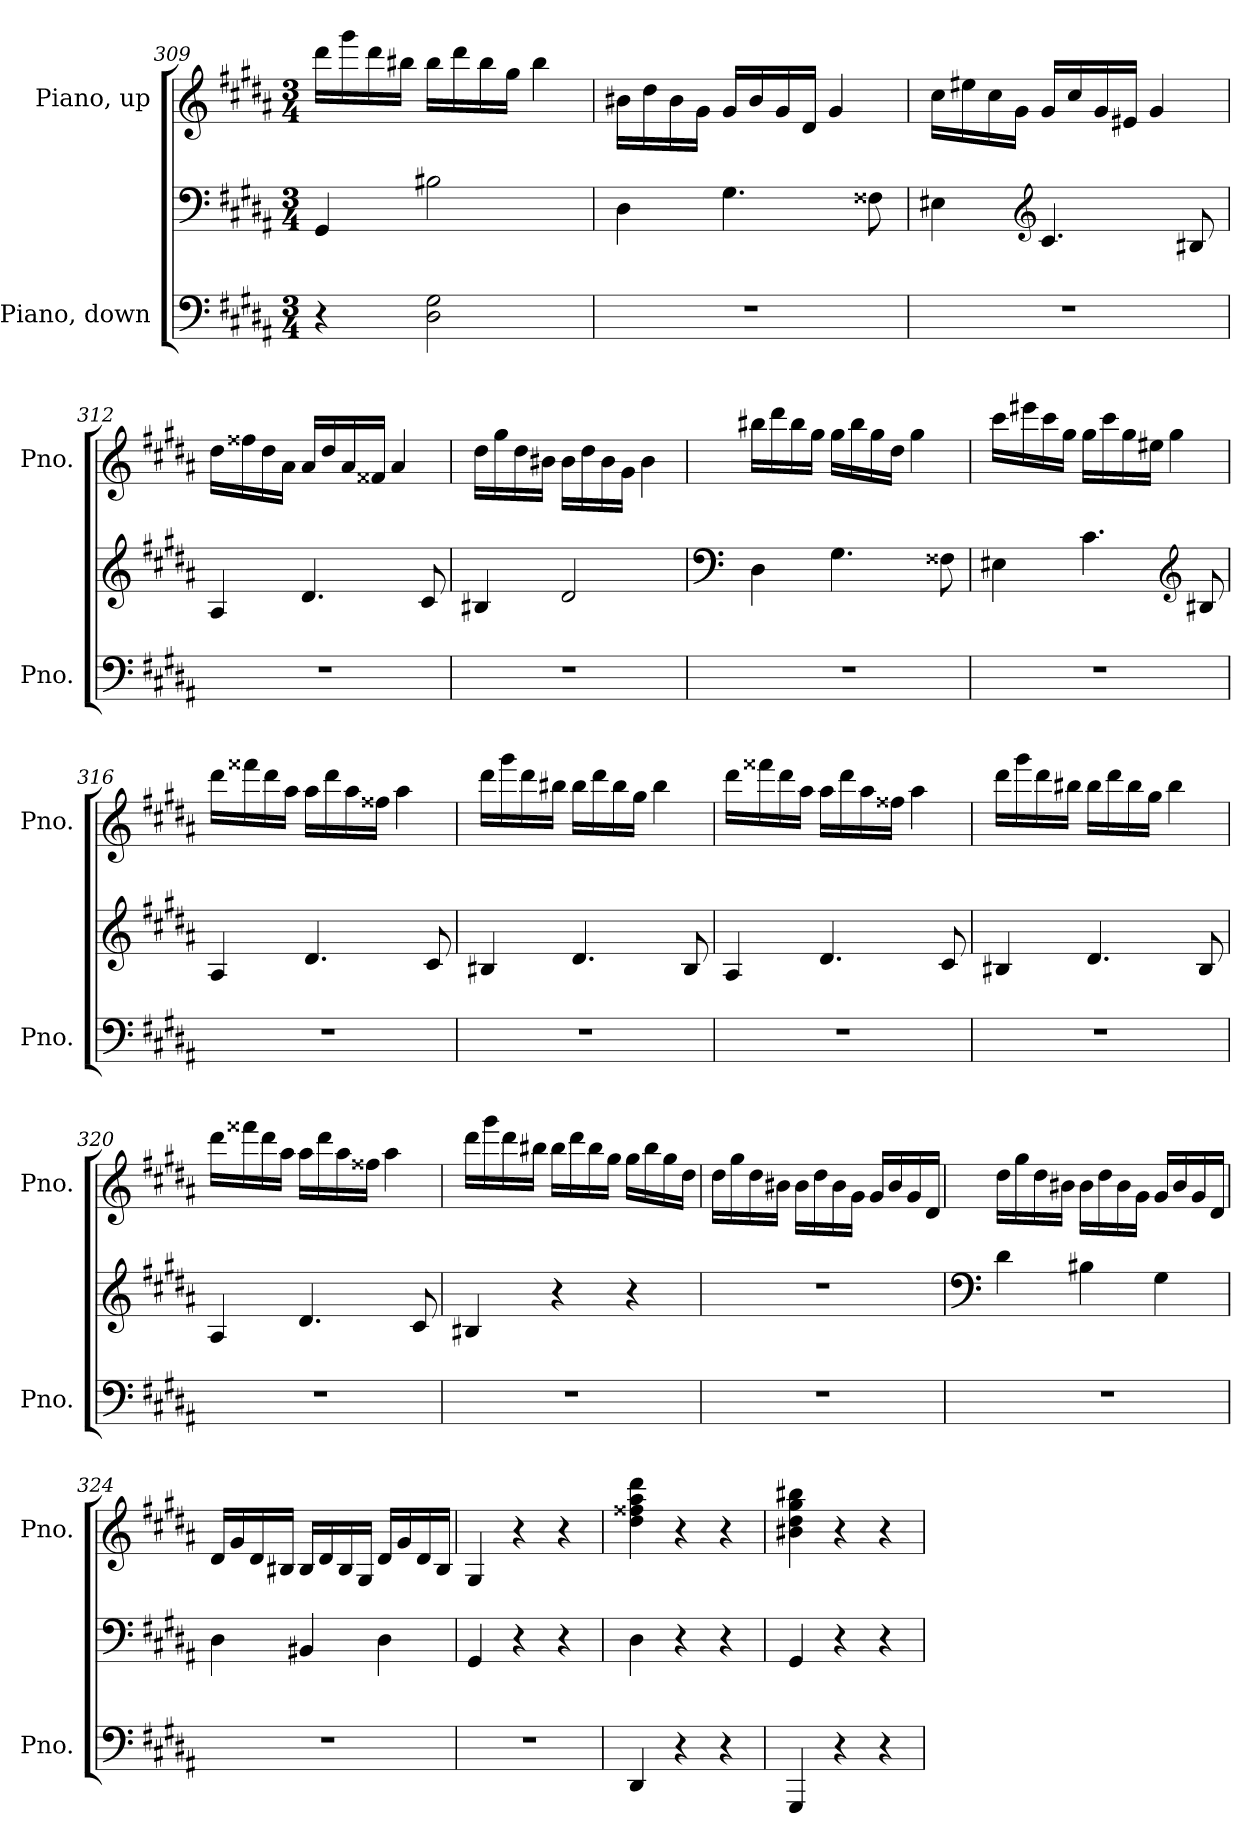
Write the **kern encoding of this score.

**kern	**kern	**kern
*part2	*part2	*part1
*staff3	*staff2	*staff1
*I"Piano, down	*	*I"Piano, up
*I'Pno.	*	*I'Pno.
*clefF4	*clefF4	*clefG2
*k[f#c#g#d#a#]	*k[f#c#g#d#a#]	*k[f#c#g#d#a#]
*M3/4	*M3/4	*M3/4
=309	=309	=309
4r	4GG#/	16ddd#\LL
.	.	16ggg#\
.	.	16ddd#\
.	.	16bb#X\JJ
2D#\ 2G#\	2B#X\	16bb#\LL
.	.	16ddd#\
.	.	16bb#\
.	.	16gg#\JJ
.	.	4bb#\
=310	=310	=310
2.r	4D#\	16b#X\LL
.	.	16dd#\
.	.	16b#\
.	.	16g#\JJ
.	4.G#\	16g#/LL
.	.	16b#/
.	.	16g#/
.	.	16d#/JJ
.	.	4g#/
.	8F##X\	.
!!LO:LB:g=z
=311	=311	=311
2.r	4E#X\	16cc#\LL
.	.	16ee#X\
.	.	16cc#\
.	.	16g#\JJ
*	*clefG2	*
.	4.c#/	16g#/LL
.	.	16cc#/
.	.	16g#/
.	.	16e#X/JJ
.	.	4g#/
.	8B#X/	.
=312	=312	=312
2.r	4A#/	16dd#\LL
.	.	16ff##X\
.	.	16dd#\
.	.	16a#\JJ
.	4.d#/	16a#/LL
.	.	16dd#/
.	.	16a#/
.	.	16f##X/JJ
.	.	4a#/
.	8c#/	.
=313	=313	=313
2.r	4B#X/	16dd#\LL
.	.	16gg#\
.	.	16dd#\
.	.	16b#X\JJ
.	2d#/	16b#\LL
.	.	16dd#\
.	.	16b#\
.	.	16g#\JJ
.	.	4b#\
!!LO:LB:g=z
=314	=314	=314
*	*clefF4	*
2.r	4D#\	16bb#X\LL
.	.	16ddd#\
.	.	16bb#\
.	.	16gg#\JJ
.	4.G#\	16gg#\LL
.	.	16bb#\
.	.	16gg#\
.	.	16dd#\JJ
.	.	4gg#\
.	8F##X\	.
=315	=315	=315
2.r	4E#X\	16ccc#\LL
.	.	16eee#X\
.	.	16ccc#\
.	.	16gg#\JJ
.	4.c#\	16gg#\LL
.	.	16ccc#\
.	.	16gg#\
.	.	16ee#X\JJ
.	.	4gg#\
*	*clefG2	*
.	8B#X/	.
=316	=316	=316
2.r	4A#/	16ddd#\LL
.	.	16fff##X\
.	.	16ddd#\
.	.	16aa#\JJ
.	4.d#/	16aa#\LL
.	.	16ddd#\
.	.	16aa#\
.	.	16ff##X\JJ
.	.	4aa#\
.	8c#/	.
!!LO:LB:g=z
=317	=317	=317
2.r	4B#X/	16ddd#\LL
.	.	16ggg#\
.	.	16ddd#\
.	.	16bb#X\JJ
.	4.d#/	16bb#\LL
.	.	16ddd#\
.	.	16bb#\
.	.	16gg#\JJ
.	.	4bb#\
.	8B#/	.
=318	=318	=318
2.r	4A#/	16ddd#\LL
.	.	16fff##X\
.	.	16ddd#\
.	.	16aa#\JJ
.	4.d#/	16aa#\LL
.	.	16ddd#\
.	.	16aa#\
.	.	16ff##X\JJ
.	.	4aa#\
.	8c#/	.
!!LO:PB:g=z
=319	=319	=319
2.r	4B#X/	16ddd#\LL
.	.	16ggg#\
.	.	16ddd#\
.	.	16bb#X\JJ
.	4.d#/	16bb#\LL
.	.	16ddd#\
.	.	16bb#\
.	.	16gg#\JJ
.	.	4bb#\
.	8B#/	.
=320	=320	=320
2.r	4A#/	16ddd#\LL
.	.	16fff##X\
.	.	16ddd#\
.	.	16aa#\JJ
.	4.d#/	16aa#\LL
.	.	16ddd#\
.	.	16aa#\
.	.	16ff##X\JJ
.	.	4aa#\
.	8c#/	.
!!LO:LB:g=z
=321	=321	=321
2.r	4B#X/	16ddd#\LL
.	.	16ggg#\
.	.	16ddd#\
.	.	16bb#X\JJ
.	4r	16bb#\LL
.	.	16ddd#\
.	.	16bb#\
.	.	16gg#\JJ
.	4r	16gg#\LL
.	.	16bb#\
.	.	16gg#\
.	.	16dd#\JJ
=322	=322	=322
2.r	2.r	16dd#\LL
.	.	16gg#\
.	.	16dd#\
.	.	16b#X\JJ
.	.	16b#\LL
.	.	16dd#\
.	.	16b#\
.	.	16g#\JJ
.	.	16g#/LL
.	.	16b#/
.	.	16g#/
.	.	16d#/JJ
!!LO:LB:g=z
=323	=323	=323
*	*clefF4	*
2.r	4d#\	16dd#\LL
.	.	16gg#\
.	.	16dd#\
.	.	16b#X\JJ
.	4B#X\	16b#\LL
.	.	16dd#\
.	.	16b#\
.	.	16g#\JJ
.	4G#\	16g#/LL
.	.	16b#/
.	.	16g#/
.	.	16d#/JJ
=324	=324	=324
2.r	4D#\	16d#/LL
.	.	16g#/
.	.	16d#/
.	.	16B#X/JJ
.	4BB#X/	16B#/LL
.	.	16d#/
.	.	16B#/
.	.	16G#/JJ
.	4D#\	16d#/LL
.	.	16g#/
.	.	16d#/
.	.	16B#/JJ
=325	=325	=325
2.r	4GG#/	4G#/
.	4r	4r
.	4r	4r
=326	=326	=326
4DD#/	4D#\	4dd#\ 4ff##X\ 4aa#\ 4ddd#\
4r	4r	4r
4r	4r	4r
=327	=327	=327
4GGG#/	4GG#/	4b#X\ 4dd#\ 4gg#\ 4bb#X\
4r	4r	4r
4r	4r	4r
=	=	=
*-	*-	*-
